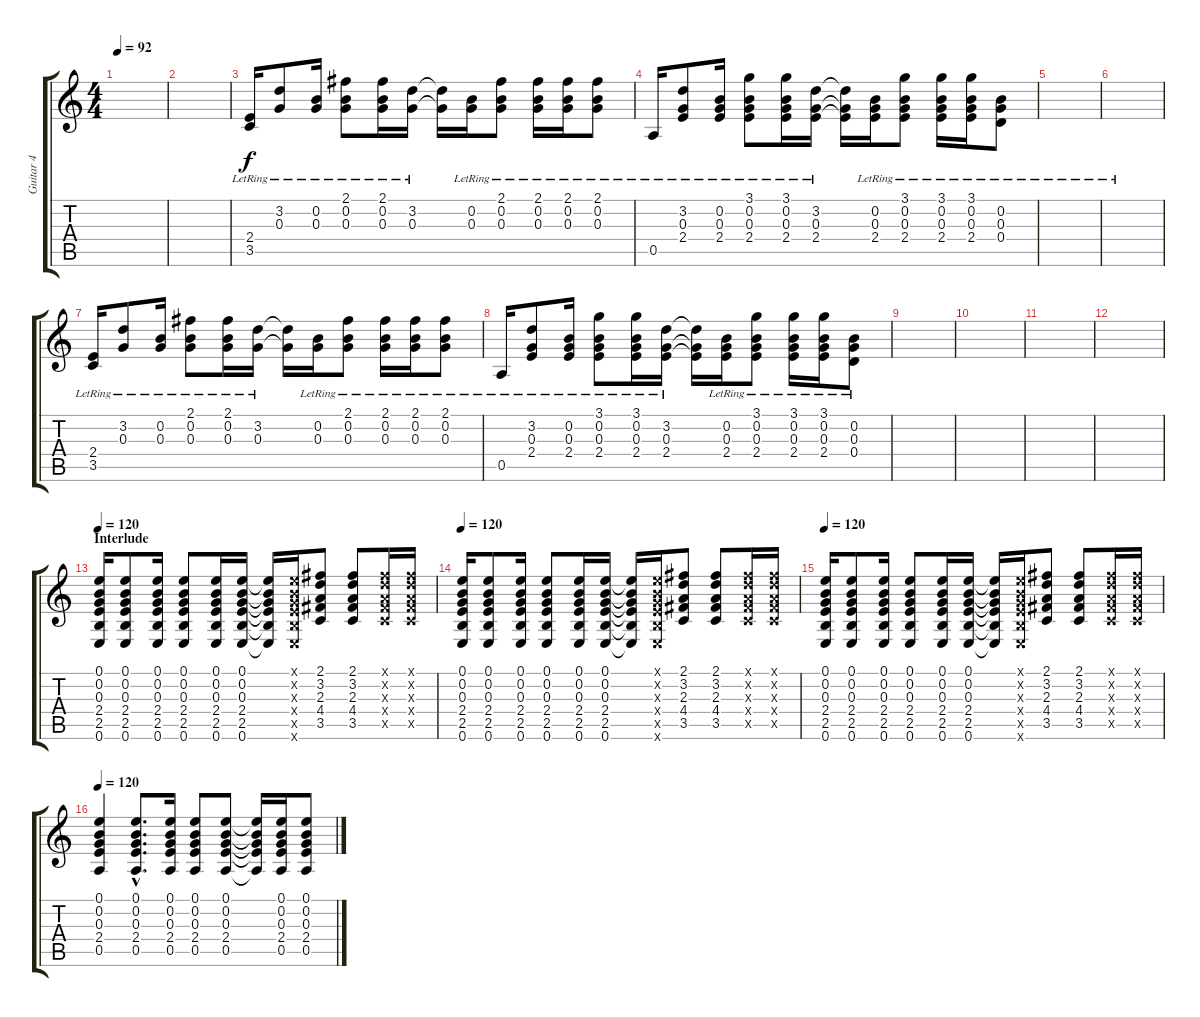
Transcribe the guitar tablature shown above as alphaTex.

\track ("Guitar 4" "Guitar 4") {instrument acousticguitarsteel}
\staff {score tabs}
\tuning (E4 B3 G3 D3 A2 E2) {hide}
\ts (4 4)
\tempo 92
\clef g2
\ks c
|
|
(2.4{lr} 3.5{lr}).16 (3.2{lr} 0.3{lr}).8 (0.2{lr} 0.3{lr}).16 (2.1{lr} 0.2{lr} 0.3{lr}).8 (2.1{lr} 0.2{lr} 0.3{lr}).16 (3.2{lr} 0.3{lr}).16 (3.2{t} 0.3{t}).16 (0.2{lr} 0.3{lr}).16 (2.1{lr} 0.2{lr} 0.3{lr}).8 (2.1{lr} 0.2{lr} 0.3{lr}).16 (2.1{lr} 0.2{lr} 0.3{lr}).16 (2.1{lr} 0.2{lr} 0.3{lr}).8 |
0.5{lr}.16 (3.2{lr} 0.3{lr} 2.4{lr}).8 (0.2{lr} 0.3{lr} 2.4{lr}).16 (3.1{lr} 0.2{lr} 0.3{lr} 2.4{lr}).8 (3.1{lr} 0.2{lr} 0.3{lr} 2.4{lr}).16 (3.2{lr} 0.3{lr} 2.4{lr}).16 (3.2{t} 0.3{t} 2.4{t}).16 (0.2{lr} 0.3{lr} 2.4{lr}).16 (3.1{lr} 0.2{lr} 0.3{lr} 2.4{lr}).8 (3.1{lr} 0.2{lr} 0.3{lr} 2.4{lr}).16 (3.1{lr} 0.2{lr} 0.3{lr} 2.4{lr}).16 (0.2{lr} 0.3{lr} 0.4{lr}).8 |
|
|
(2.4{lr} 3.5{lr}).16 (3.2{lr} 0.3{lr}).8 (0.2{lr} 0.3{lr}).16 (2.1{lr} 0.2{lr} 0.3{lr}).8 (2.1{lr} 0.2{lr} 0.3{lr}).16 (3.2{lr} 0.3{lr}).16 (3.2{t} 0.3{t}).16 (0.2{lr} 0.3{lr}).16 (2.1{lr} 0.2{lr} 0.3{lr}).8 (2.1{lr} 0.2{lr} 0.3{lr}).16 (2.1{lr} 0.2{lr} 0.3{lr}).16 (2.1{lr} 0.2{lr} 0.3{lr}).8 |
0.5{lr}.16 (3.2{lr} 0.3{lr} 2.4{lr}).8 (0.2{lr} 0.3{lr} 2.4{lr}).16 (3.1{lr} 0.2{lr} 0.3{lr} 2.4{lr}).8 (3.1{lr} 0.2{lr} 0.3{lr} 2.4{lr}).16 (3.2{lr} 0.3{lr} 2.4{lr}).16 (3.2{t} 0.3{t} 2.4{t}).16 (0.2{lr} 0.3{lr} 2.4{lr}).16 (3.1{lr} 0.2{lr} 0.3{lr} 2.4{lr}).8 (3.1{lr} 0.2{lr} 0.3{lr} 2.4{lr}).16 (3.1{lr} 0.2{lr} 0.3{lr} 2.4{lr}).16 (0.2{lr} 0.3{lr} 0.4{lr}).8 |
|
|
|
|
\section ("" "Interlude")
\tempo 120
(0.1 0.2 0.3 2.4 2.5 0.6).16 (0.1 0.2 0.3 2.4 2.5 0.6).8 (0.1 0.2 0.3 2.4 2.5 0.6).16 (0.1 0.2 0.3 2.4 2.5 0.6).8 (0.1 0.2 0.3 2.4 2.5 0.6).16 (0.1 0.2 0.3 2.4 2.5 0.6).16 (0.1{t} 0.2{t} 0.3{t} 2.4{t} 2.5{t} 0.6{t}).16 (0.1{x} 0.2{x} 0.3{x} 2.4{x} 2.5{x} 0.6{x}).16 (2.1 3.2 2.3 4.4 3.5).8 (2.1 3.2 2.3 4.4 3.5).8 (2.1{x} 3.2{x} 2.3{x} 4.4{x} 3.5{x}).16 (2.1{x} 3.2{x} 2.3{x} 4.4{x} 3.5{x}).16 |
\tempo 120
(0.1 0.2 0.3 2.4 2.5 0.6).16 (0.1 0.2 0.3 2.4 2.5 0.6).8 (0.1 0.2 0.3 2.4 2.5 0.6).16 (0.1 0.2 0.3 2.4 2.5 0.6).8 (0.1 0.2 0.3 2.4 2.5 0.6).16 (0.1 0.2 0.3 2.4 2.5 0.6).16 (0.1{t} 0.2{t} 0.3{t} 2.4{t} 2.5{t} 0.6{t}).16 (0.1{x} 0.2{x} 0.3{x} 2.4{x} 2.5{x} 0.6{x}).16 (2.1 3.2 2.3 4.4 3.5).8 (2.1 3.2 2.3 4.4 3.5).8 (2.1{x} 3.2{x} 2.3{x} 4.4{x} 3.5{x}).16 (2.1{x} 3.2{x} 2.3{x} 4.4{x} 3.5{x}).16 |
\tempo 120
(0.1 0.2 0.3 2.4 2.5 0.6).16 (0.1 0.2 0.3 2.4 2.5 0.6).8 (0.1 0.2 0.3 2.4 2.5 0.6).16 (0.1 0.2 0.3 2.4 2.5 0.6).8 (0.1 0.2 0.3 2.4 2.5 0.6).16 (0.1 0.2 0.3 2.4 2.5 0.6).16 (0.1{t} 0.2{t} 0.3{t} 2.4{t} 2.5{t} 0.6{t}).16 (0.1{x} 0.2{x} 0.3{x} 2.4{x} 2.5{x} 0.6{x}).16 (2.1 3.2 2.3 4.4 3.5).8 (2.1 3.2 2.3 4.4 3.5).8 (2.1{x} 3.2{x} 2.3{x} 4.4{x} 3.5{x}).16 (2.1{x} 3.2{x} 2.3{x} 4.4{x} 3.5{x}).16 |
\tempo 120
(0.1 0.2 0.3 2.4 0.5).4 (0.1{hac} 0.2{hac} 0.3{hac} 2.4{hac} 0.5{hac}).8{d} (0.1 0.2 0.3 2.4 0.5).16 (0.1 0.2 0.3 2.4 0.5).8 (0.1 0.2 0.3 2.4 0.5).8 (0.1{t} 0.2{t} 0.3{t} 2.4{t} 0.5{t}).16 (0.1 0.2 0.3 2.4 0.5).16 (0.1 0.2 0.3 2.4 0.5).8
